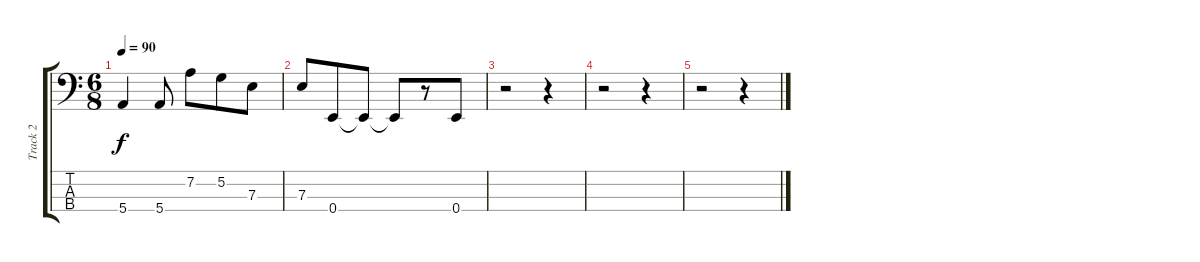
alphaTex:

\track ("Track 2" "Track 2") {instrument electricbassfinger}
\staff {score tabs}
\tuning (G2 D2 A1 E1) {hide}
\ts (6 8)
\tempo 90
\clef f4
\ks c
5.4.4{dy f} 5.4.8 7.2.8 5.2.8 7.3.8 |
7.3.8 0.4.8 0.4{t}.8 0.4{t}.8 r.8 0.4.8 |
r.2 r.4 |
r.2 r.4 |
r.2 r.4
